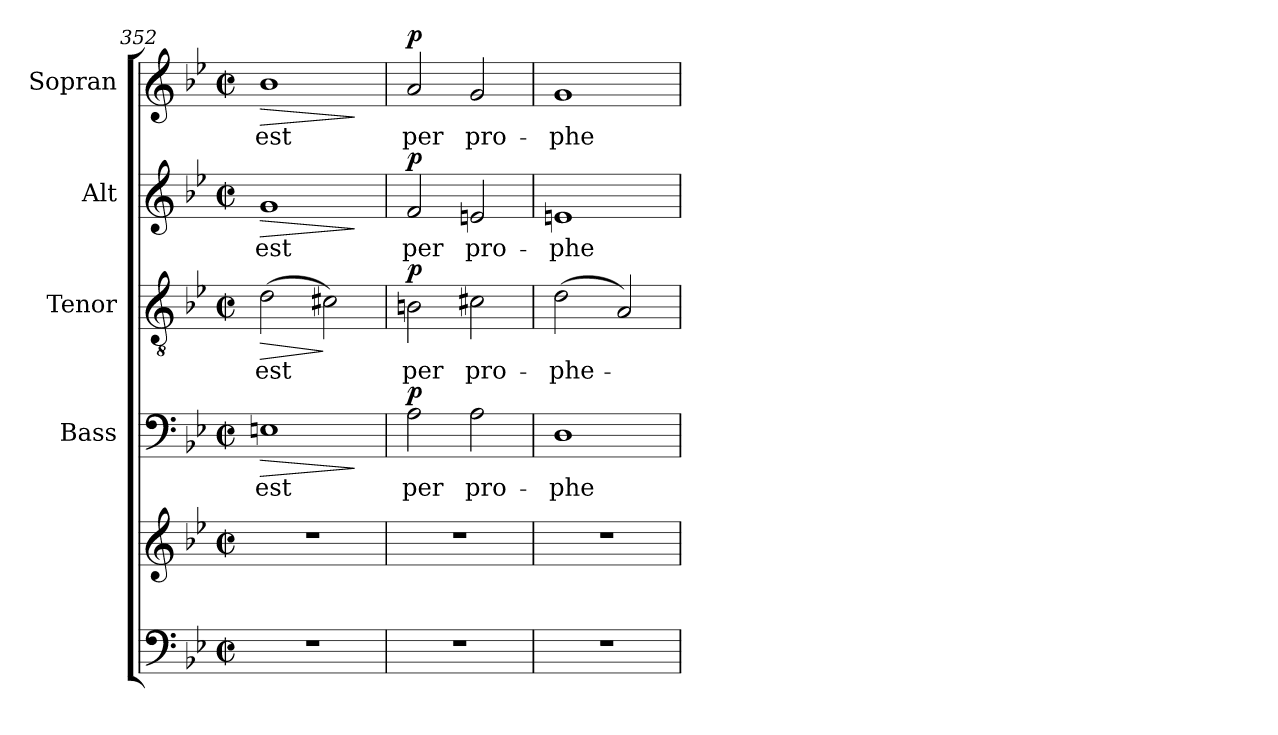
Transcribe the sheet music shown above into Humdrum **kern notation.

**kern	**kern	**kern	**text	**dynam	**kern	**text	**dynam	**kern	**text	**dynam	**kern	**text	**dynam
*part5	*part5	*part4	*part4	*part4	*part3	*part3	*part3	*part2	*part2	*part2	*part1	*part1	*part1
*staff6	*staff5	*staff4	*staff4	*staff4	*staff3	*staff3	*staff3	*staff2	*staff2	*staff2	*staff1	*staff1	*staff1
*	*	*I"Bass	*	*	*I"Tenor	*	*	*I"Alt	*	*	*I"Sopran	*	*
*	*	*I'B.	*	*	*I'T.	*	*	*I'A.	*	*	*I'S.	*	*
*clefF4	*clefG2	*clefF4	*	*	*clefGv2	*	*	*clefG2	*	*	*clefG2	*	*
*k[b-e-]	*k[b-e-]	*k[b-e-]	*	*	*k[b-e-]	*	*	*k[b-e-]	*	*	*k[b-e-]	*	*
*B-:	*B-:	*B-:	*	*	*B-:	*	*	*B-:	*	*	*B-:	*	*
*M2/2	*M2/2	*M2/2	*	*	*M2/2	*	*	*M2/2	*	*	*M2/2	*	*
*met(c|)	*met(c|)	*met(c|)	*	*	*met(c|)	*	*	*met(c|)	*	*	*met(c|)	*	*
=352	=352	=352	=352	=352	=352	=352	=352	=352	=352	=352	=352	=352	=352
!	!	!	!LO:LY:b	!LO:HP:b	!	!LO:LY:b	!LO:HP:b	!	!LO:LY:b	!LO:HP:b	!	!LO:LY:b	!LO:HP:b
1r	1r	1En	est	>	(>2d\	est	>	1g	est	>	1b-	est	>
.	.	.	.	.	2c#X\)	.	]	.	.	.	.	.	.
.	.	.	.	]	.	.	.	.	.	]	.	.	]
=353	=353	=353	=353	=353	=353	=353	=353	=353	=353	=353	=353	=353	=353
!	!	!	!LO:LY:b	!LO:DY:a	!	!LO:LY:b	!LO:DY:a	!	!LO:LY:b	!LO:DY:a	!	!LO:LY:b	!LO:DY:a
1r	1r	2A\	per	p	2Bn\	per	p	2f/	per	p	2a/	per	p
!	!	!	!LO:LY:b	!	!	!LO:LY:b	!	!	!LO:LY:b	!	!	!LO:LY:b	!
.	.	2A\	pro-	.	2c#X\	pro-	.	2en/	pro-	.	2g/	pro-	.
=354	=354	=354	=354	=354	=354	=354	=354	=354	=354	=354	=354	=354	=354
!	!	!	!LO:LY:b	!	!	!LO:LY:b	!	!	!LO:LY:b	!	!	!LO:LY:b	!
1r	1r	1D	-phe-	.	(>2d\	-phe-	.	1en	-phe-	.	1g	-phe-	.
.	.	.	.	.	2A/)	.	.	.	.	.	.	.	.
=	=	=	=	=	=	=	=	=	=	=	=	=	=
*-	*-	*-	*-	*-	*-	*-	*-	*-	*-	*-	*-	*-	*-
